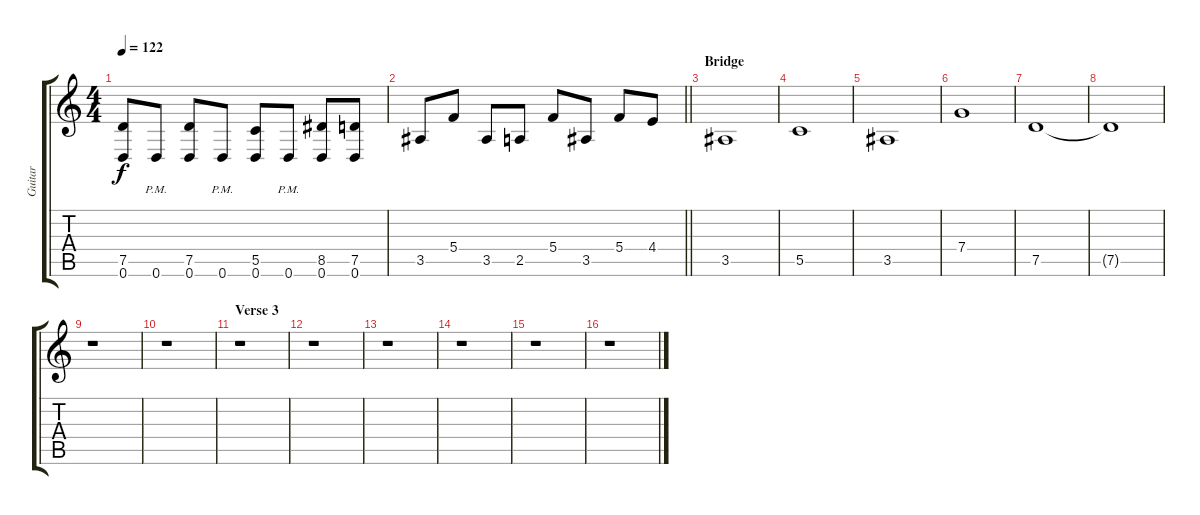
\track ("Guitar" "Guitar") {instrument distortionguitar}
\staff {score tabs}
\tuning (D4 A3 F3 C3 G2 D2) {hide}
\ts (4 4)
\tempo 122
\clef g2
\ks c
(7.5{t} 0.6{t}).8{dy f} 0.6{pm}.8 (7.5 0.6).8 0.6{pm}.8 (5.5 0.6).8 0.6{pm}.8 (8.5 0.6).8 (7.5 0.6).8 |
\barLineRight lightlight
3.5.8 5.4.8 3.5.8 2.5.8 5.4.8 3.5.8 5.4.8 4.4.8 |
\section ("" "Bridge")
3.5.1 |
5.5.1 |
3.5.1 |
7.4.1 |
7.5.1 |
7.5{t}.1 |
r.1 |
r.1 |
\section ("" "Verse 3")
r.1 |
r.1 |
r.1 |
r.1 |
r.1 |
r.1
